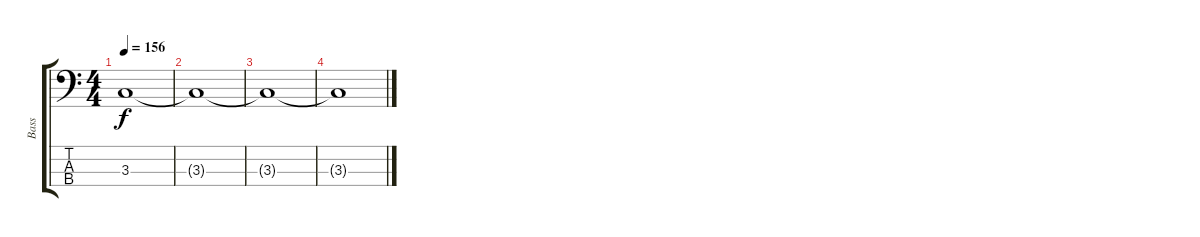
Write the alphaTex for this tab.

\track ("Bass" "Bass") {instrument electricbassfinger}
\staff {score tabs}
\tuning (G2 D2 A1 E1) {hide}
\ts (4 4)
\tempo 156
\clef f4
\ks c
3.3.1{dy f} |
3.3{t}.1 |
3.3{t}.1 |
3.3{t}.1
